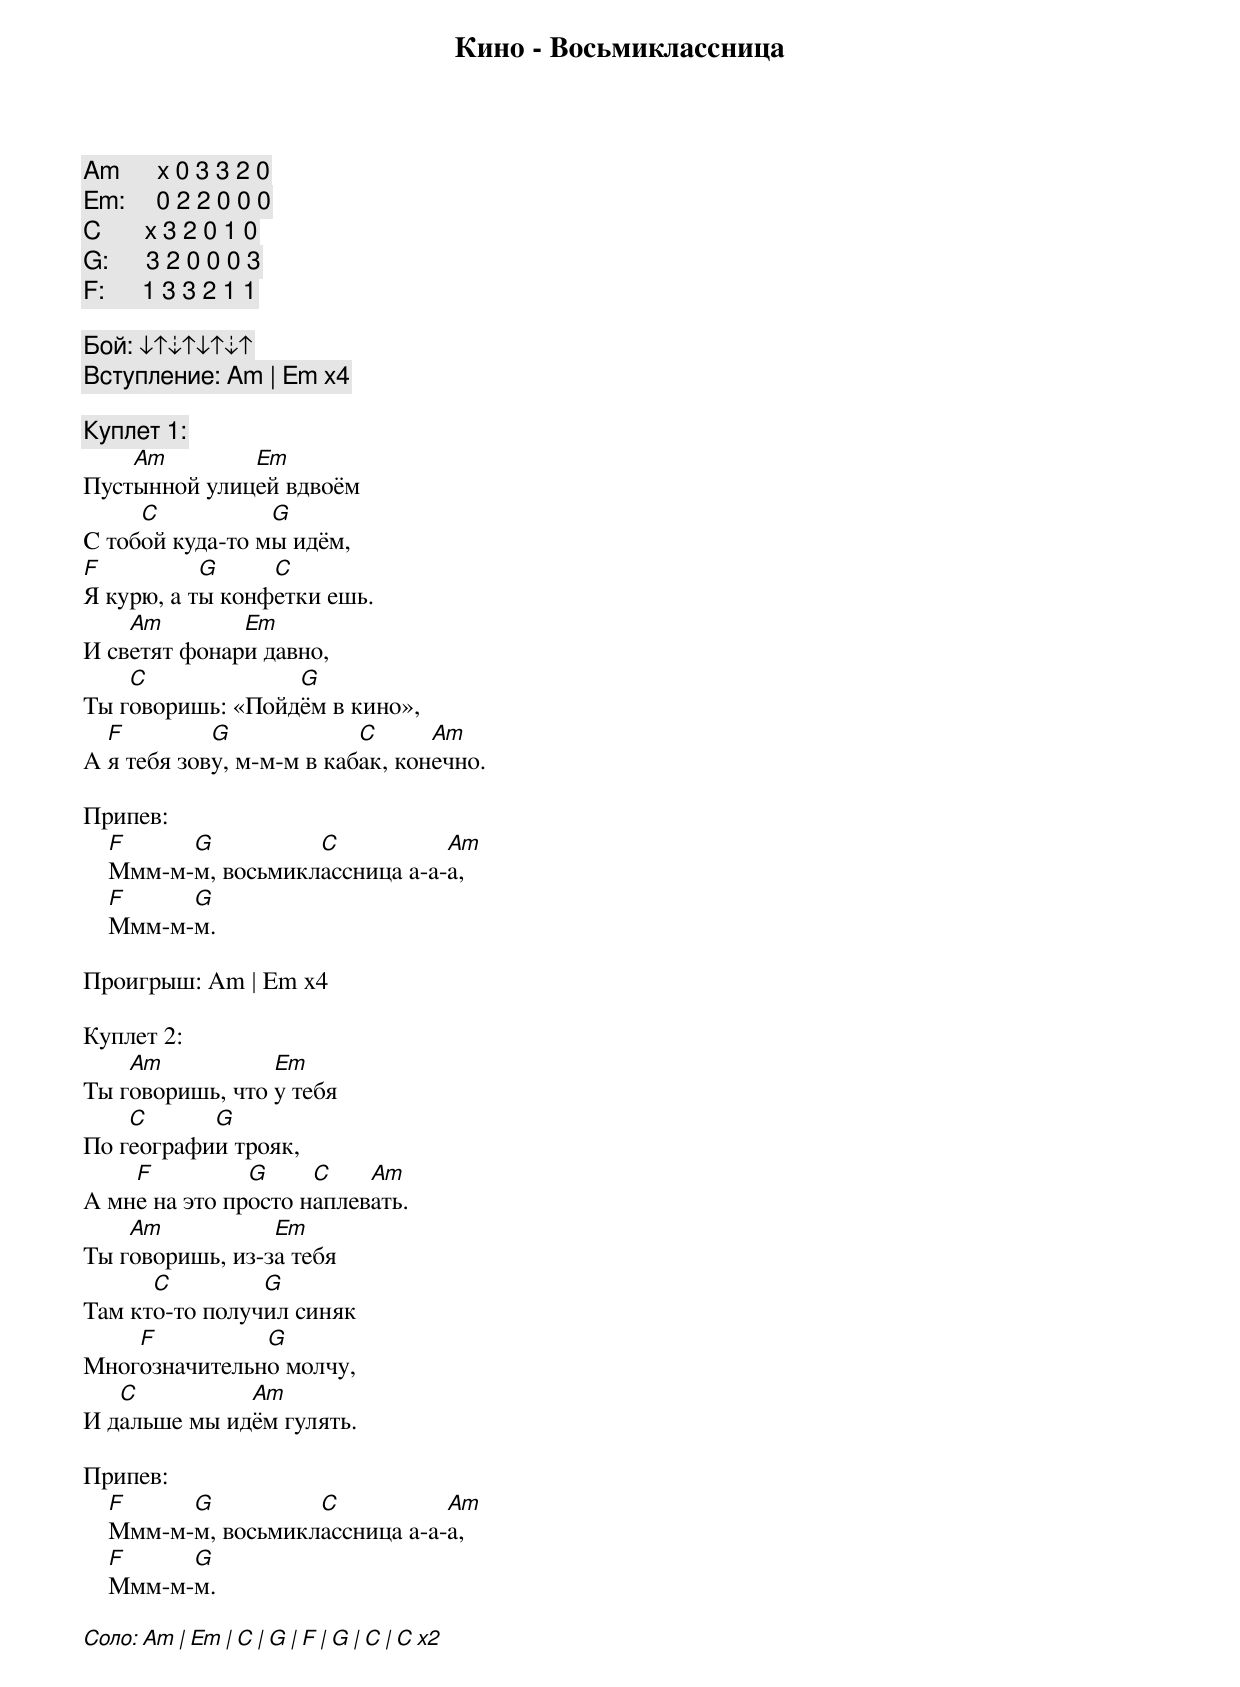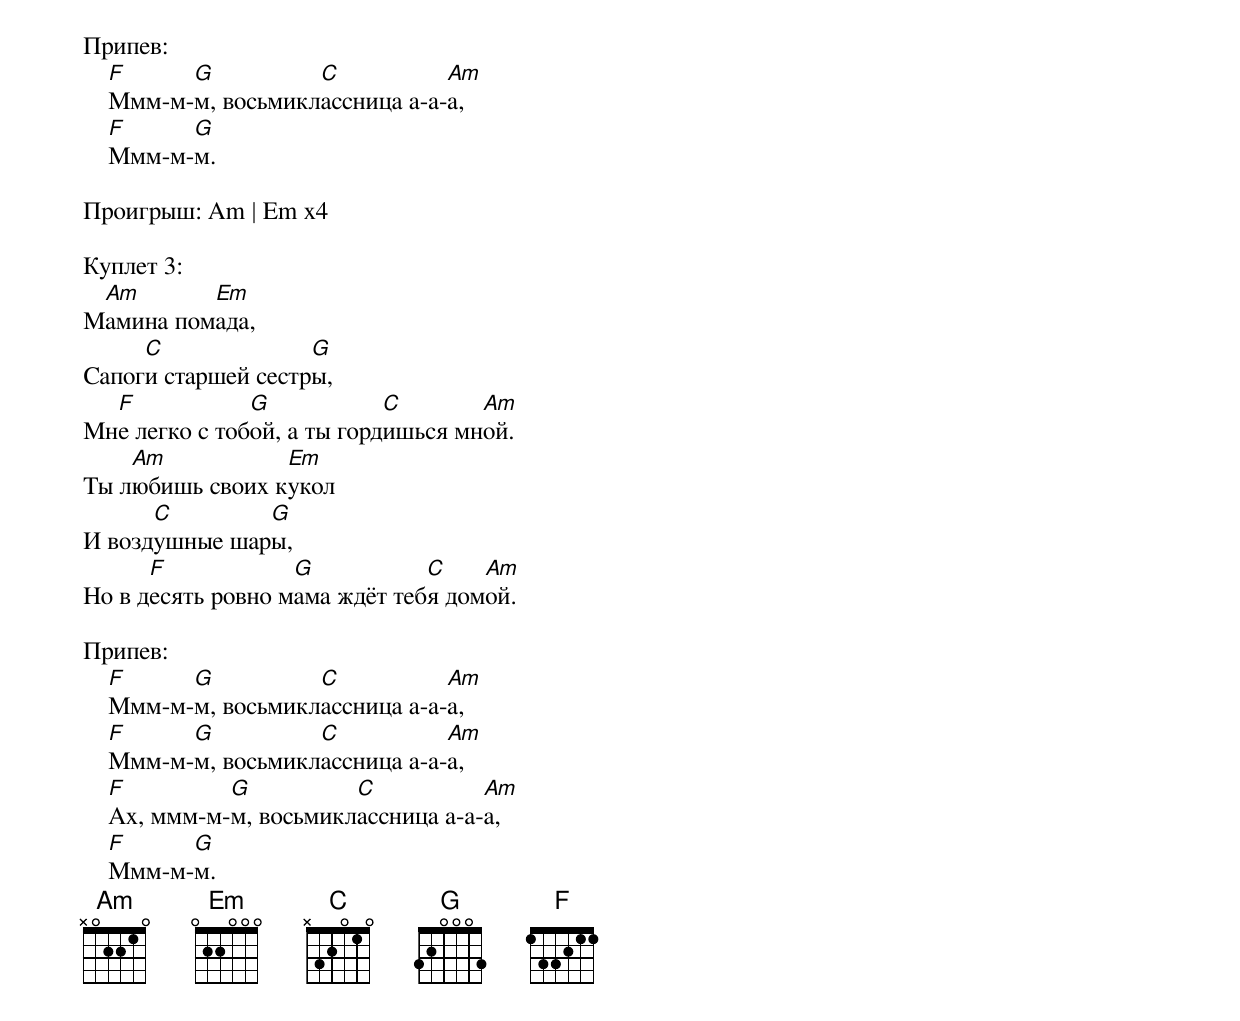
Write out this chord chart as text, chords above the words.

Кино - Восьмиклассница

Am      x 0 3 3 2 0
Em:     0 2 2 0 0 0
C       x 3 2 0 1 0
G:      3 2 0 0 0 3
F:      1 3 3 2 1 1

Бой: ↓↑⇣↑↓↑⇣↑
Вступление: Am | Em x4

Куплет 1:
    Am        Em
Пустынной улицей вдвоём
     C           G
С тобой куда-то мы идём,
F          G     C
Я курю, а ты конфетки ешь.
    Am        Em
И светят фонари давно,
    C             G
Ты говоришь: «Пойдём в кино»,
  F         G             C      Am
А я тебя зову, м-м-м в кабак, конечно.

Припев:
    F     G          C           Am
    Ммм-м-м, восьмиклассница а-а-а,
    F     G
    Ммм-м-м.

Проигрыш: Am | Em x4

Куплет 2:
    Am           Em
Ты говоришь, что у тебя
    C      G
По географии трояк,
    F          G     C    Am
А мне на это просто наплевать.
    Am           Em
Ты говоришь, из-за тебя
      C         G
Там кто-то получил синяк
    F          G
Многозначительно молчу,
   C          Am
И дальше мы идём гулять.

Припев:
    F     G          C           Am
    Ммм-м-м, восьмиклассница а-а-а,
    F     G
    Ммм-м-м.

Соло: Am | Em | C | G | F | G | C | C x2

Припев:
    F     G          C           Am
    Ммм-м-м, восьмиклассница а-а-а,
    F     G
    Ммм-м-м.

Проигрыш: Am | Em x4

Куплет 3:
 Am       Em
Мамина помада,
     C              G
Сапоги старшей сестры,
  F            G            C       Am
Мне легко с тобой, а ты гордишься мной.
    Am           Em
Ты любишь своих кукол
      C        G
И воздушные шары,
      F            G           C    Am
Но в десять ровно мама ждёт тебя домой.

Припев:
    F     G          C           Am
    Ммм-м-м, восьмиклассница а-а-а,
    F     G          C           Am
    Ммм-м-м, восьмиклассница а-а-а,
    F         G          C           Am
    Ах, ммм-м-м, восьмиклассница а-а-а,
    F     G
    Ммм-м-м.
